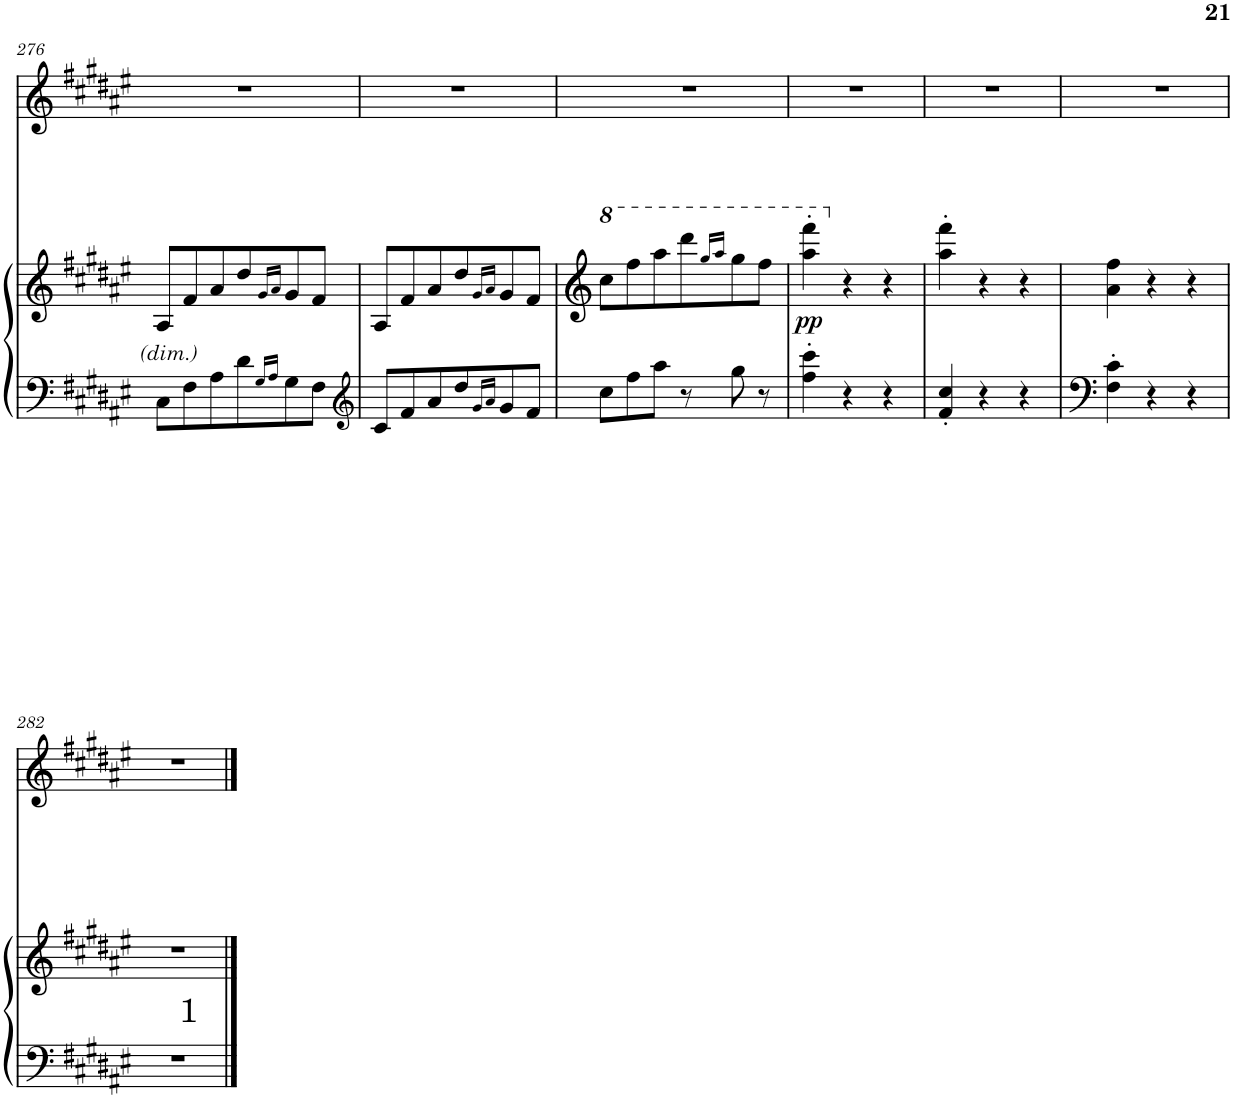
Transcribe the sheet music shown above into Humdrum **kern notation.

**kern	**kern	**kern	**dynam
*part1	*part1	*part1	*part1
*staff3	*staff2	*staff1	*staff1/2/3
*I"Piano	*	*	*
*I'Pno.	*	*	*
!!LO:PB:g=z
*clefF4	*clefG2	*clefG2	*
*k[f#c#g#d#a#e#]	*k[f#c#g#d#a#e#]	*k[f#c#g#d#a#e#]	*
*M3/4	*M3/4	*M3/4	*
=276	=276	=276	=276
8C#\L	8A#/L	2.r	.
8F#\	8f#/	.	.
8A#\	8a#/	.	.
8d#\	8dd#/	.	.
16qG#/LL	16qg#/LL	.	.
16qA#/JJ	16qa#/JJ	.	.
8G#\	8g#/	.	.
8F#\J	8f#/J	.	.
=277	=277	=277	=277
*clefG2	*	*	*
8c#/L	8A#/L	2.r	.
8f#/	8f#/	.	.
8a#/	8a#/	.	.
8dd#/	8dd#/	.	.
16qg#/LL	16qg#/LL	.	.
16qa#/JJ	16qa#/JJ	.	.
8g#/	8g#/	.	.
8f#/J	8f#/J	.	.
=278	=278	=278	=278
*	*8va	*	*
8cc#\L	8ccc#\L	2.r	.
8ff#\	8fff#\	.	.
8aa#\J	8aaa#\	.	.
8r	8dddd#\	.	.
.	16qggg#/LL	.	.
.	16qaaa#/JJ	.	.
8gg#\	8ggg#\	.	.
8r	8fff#\J	.	.
=279	=279	=279	=279
!	!	!	!LO:DY:b=2
4ff#\' 4ccc#\'	4aaa#\' 4ffff#\'	2.r	pp
*	*X8va	*	*
4r	4r	.	.
4r	4r	.	.
=280	=280	=280	=280
4f#/' 4cc#/'	4aa#\' 4fff#\'	2.r	.
4r	4r	.	.
4r	4r	.	.
=281	=281	=281	=281
4F#\' 4c#\'	4a#\ 4ff#\	2.r	.
4r	4r	.	.
4r	4r	.	.
!!LO:LB:g=z
=282	=282	=282	=282
!	!LO:TX:b:t=1	!	!
2.r	2.r	2.r	.
==	==	==	==
*-	*-	*-	*-
